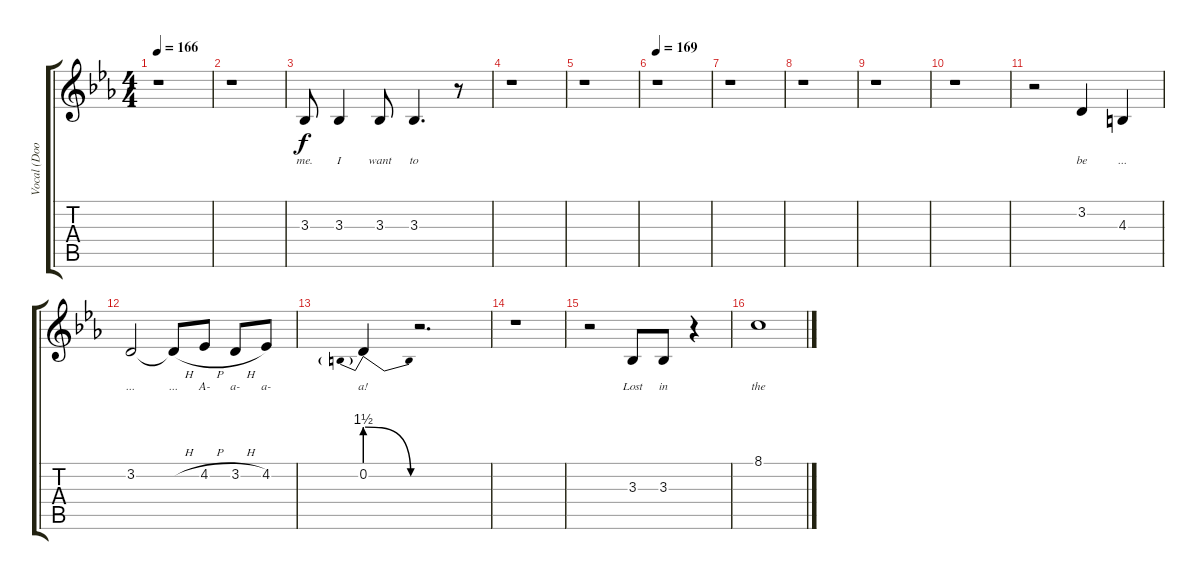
\track ("Vocal (Doogie White)" "Vocal (Doo") {instrument flute}
\staff {score tabs}
\tuning (E4 B3 G3 D3 A2 E2) {hide}
\ts (4 4)
\tempo 166
\clef g2
\ks cminor
r.1{dy f} |
r.1 |
3.3.8{lyrics (0 "me.") lyrics (1 "") lyrics (2 "") lyrics (3 "") lyrics (4 "")} 3.3.4{lyrics (0 "I") lyrics (1 "") lyrics (2 "") lyrics (3 "") lyrics (4 "")} 3.3.8{lyrics (0 "want") lyrics (1 "") lyrics (2 "") lyrics (3 "") lyrics (4 "")} 3.3.4{d lyrics (0 "to") lyrics (1 "") lyrics (2 "") lyrics (3 "") lyrics (4 "")} r.8 |
r.1 |
r.1 |
\tempo 169
r.1 |
r.1 |
r.1 |
r.1 |
r.1 |
r.2 3.2.4{lyrics (0 "be") lyrics (1 "") lyrics (2 "") lyrics (3 "") lyrics (4 "")} 4.3.4{lyrics (0 "...") lyrics (1 "") lyrics (2 "") lyrics (3 "") lyrics (4 "")} |
3.2.2{lyrics (0 "...") lyrics (1 "") lyrics (2 "") lyrics (3 "") lyrics (4 "")} 3.2{h t}.8{lyrics (0 "...") lyrics (1 "") lyrics (2 "") lyrics (3 "") lyrics (4 "")} 4.2{h}.8{lyrics (0 "A-") lyrics (1 "") lyrics (2 "") lyrics (3 "") lyrics (4 "")} 3.2{h}.8{lyrics (0 "a-") lyrics (1 "") lyrics (2 "") lyrics (3 "") lyrics (4 "")} 4.2.8{lyrics (0 "a-") lyrics (1 "") lyrics (2 "") lyrics (3 "") lyrics (4 "")} |
0.2{be (prebendrelease 0 6 60 0)}.4{lyrics (0 "a!") lyrics (1 "") lyrics (2 "") lyrics (3 "") lyrics (4 "")} r.2{d} |
r.1 |
r.2 3.3.8{lyrics (0 "Lost") lyrics (1 "") lyrics (2 "") lyrics (3 "") lyrics (4 "")} 3.3.8{lyrics (0 "in") lyrics (1 "") lyrics (2 "") lyrics (3 "") lyrics (4 "")} r.4 |
8.1.1{lyrics (0 "the") lyrics (1 "") lyrics (2 "") lyrics (3 "") lyrics (4 "")}
